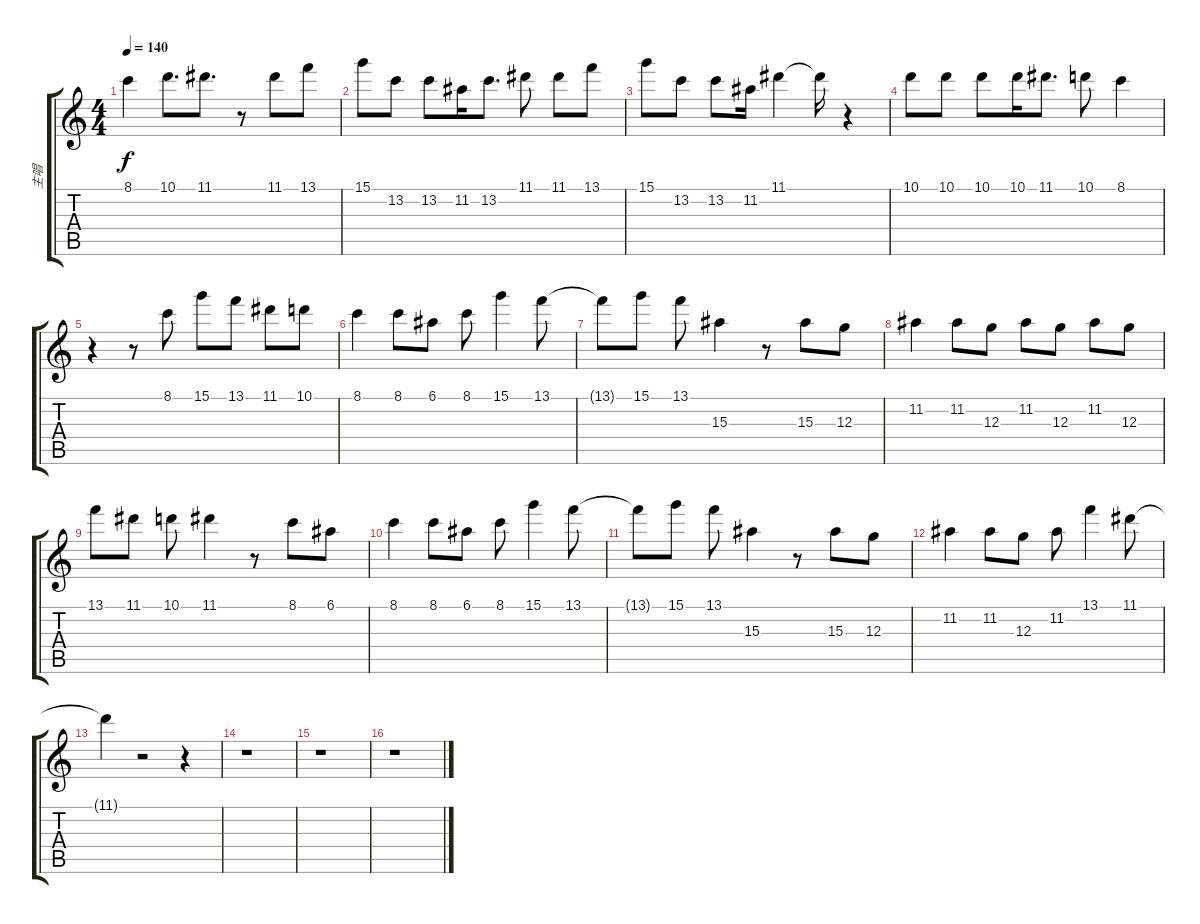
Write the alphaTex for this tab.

\track ("主唱" "主唱") {instrument acousticguitarsteel}
\staff {score tabs}
\tuning (E4 B3 G3 D3 A2 E2) {hide}
\ts (4 4)
\tempo 140
\clef g2
\ks c
8.1.4{dy f} 10.1.8{d} 11.1.8{d} r.8 11.1.8 13.1.8 |
15.1.8 13.2.8 13.2.8 11.2.16 13.2.8{d} 11.1.8 11.1.8 13.1.8 |
15.1.8 13.2.8 13.2.8 11.2.16 11.1.4 11.1{t}.16 r.4 |
10.1.8 10.1.8 10.1.8 10.1.16 11.1.8{d} 10.1.8 8.1.4 |
r.4 r.8 8.1.8 15.1.8 13.1.8 11.1.8 10.1.8 |
8.1.4 8.1.8 6.1.8 8.1.8 15.1.4 13.1.8 |
13.1{t}.8 15.1.8 13.1.8 15.3.4 r.8 15.3.8 12.3.8 |
11.2.4 11.2.8 12.3.8 11.2.8 12.3.8 11.2.8 12.3.8 |
13.1.8 11.1.8 10.1.8 11.1.4 r.8 8.1.8 6.1.8 |
8.1.4 8.1.8 6.1.8 8.1.8 15.1.4 13.1.8 |
13.1{t}.8 15.1.8 13.1.8 15.3.4 r.8 15.3.8 12.3.8 |
11.2.4 11.2.8 12.3.8 11.2.8 13.1.4 11.1.8 |
11.1{t}.4 r.2 r.4 |
r.1 |
r.1 |
r.1
